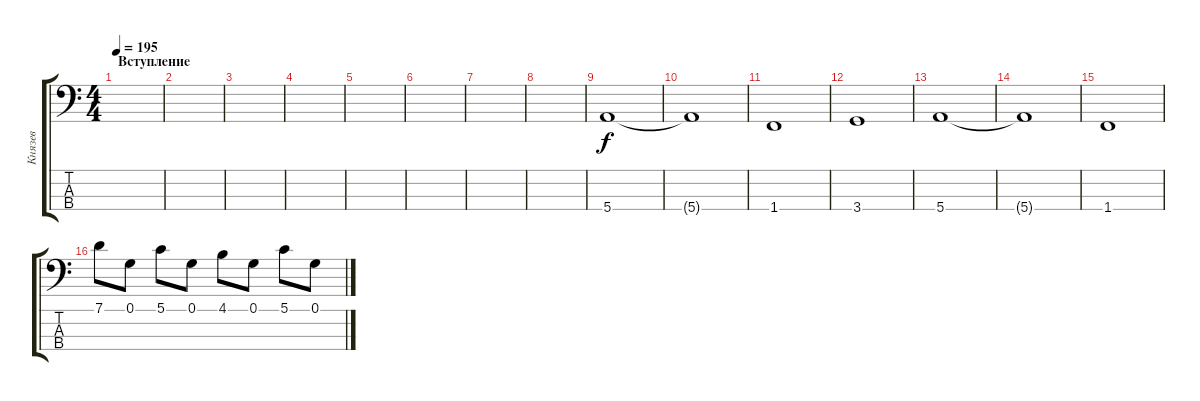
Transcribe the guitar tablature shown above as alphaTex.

\track ("Князев" "Князев") {instrument electricbassfinger}
\staff {score tabs}
\tuning (G2 D2 A1 E1) {hide}
\ts (4 4)
\section ("" "Вступление")
\tempo 195
\clef f4
\ks c
|
|
|
|
|
|
|
|
5.4.1 |
5.4{t}.1 |
1.4.1 |
3.4.1 |
5.4.1 |
5.4{t}.1 |
1.4.1 |
7.1.8 0.1.8 5.1.8 0.1.8 4.1.8 0.1.8 5.1.8 0.1.8
